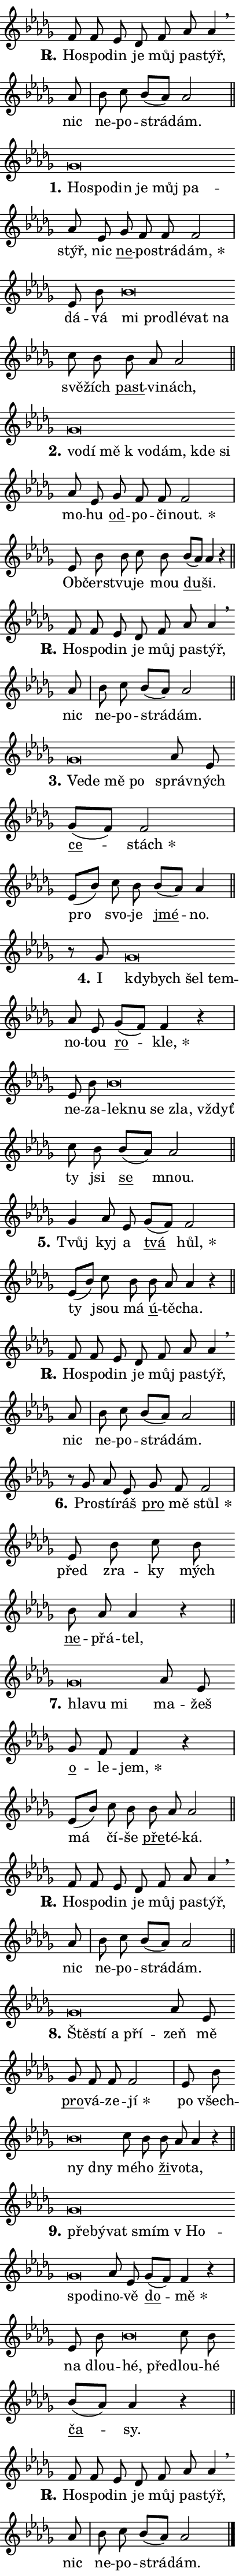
\version "2.24.0"
\header { tagline = "" }
\paper {
  indent = 0\cm
  top-margin = 0\cm
  right-margin = 0.13\cm % to fit lyric hyphens
  bottom-margin = 0\cm
  left-margin = 0\cm
  paper-width = 7\cm
  page-breaking = #ly:one-page-breaking
  system-system-spacing.basic-distance = #11
  score-system-spacing.basic-distance = #11
  ragged-last = ##f
}


%% Author: Thomas Morley
%% https://lists.gnu.org/archive/html/lilypond-user/2020-05/msg00002.html
#(define (line-position grob)
"Returns position of @var[grob} in current system:
   @code{'start}, if at first time-step
   @code{'end}, if at last time-step
   @code{'middle} otherwise
"
  (let* ((col (ly:item-get-column grob))
         (ln (ly:grob-object col 'left-neighbor))
         (rn (ly:grob-object col 'right-neighbor))
         (col-to-check-left (if (ly:grob? ln) ln col))
         (col-to-check-right (if (ly:grob? rn) rn col))
         (break-dir-left
           (and
             (ly:grob-property col-to-check-left 'non-musical #f)
             (ly:item-break-dir col-to-check-left)))
         (break-dir-right
           (and
             (ly:grob-property col-to-check-right 'non-musical #f)
             (ly:item-break-dir col-to-check-right))))
        (cond ((eqv? 1 break-dir-left) 'start)
              ((eqv? -1 break-dir-right) 'end)
              (else 'middle))))

#(define (tranparent-at-line-position vctor)
  (lambda (grob)
  "Relying on @code{line-position} select the relevant enry from @var{vctor}.
Used to determine transparency,"
    (case (line-position grob)
      ((end) (not (vector-ref vctor 0)))
      ((middle) (not (vector-ref vctor 1)))
      ((start) (not (vector-ref vctor 2))))))

noteHeadBreakVisibility =
#(define-music-function (break-visibility)(vector?)
"Makes @code{NoteHead}s transparent relying on @var{break-visibility}"
#{
  \override NoteHead.transparent =
    #(tranparent-at-line-position break-visibility)
#})

#(define delete-ledgers-for-transparent-note-heads
  (lambda (grob)
    "Reads whether a @code{NoteHead} is transparent.
If so this @code{NoteHead} is removed from @code{'note-heads} from
@var{grob}, which is supposed to be @code{LedgerLineSpanner}.
As a result ledgers are not printed for this @code{NoteHead}"
    (let* ((nhds-array (ly:grob-object grob 'note-heads))
           (nhds-list
             (if (ly:grob-array? nhds-array)
                 (ly:grob-array->list nhds-array)
                 '()))
           ;; Relies on the transparent-property being done before
           ;; Staff.LedgerLineSpanner.after-line-breaking is executed.
           ;; This is fragile ...
           (to-keep
             (remove
               (lambda (nhd)
                 (ly:grob-property nhd 'transparent #f))
               nhds-list)))
      ;; TODO find a better method to iterate over grob-arrays, similiar
      ;; to filter/remove etc for lists
      ;; For now rebuilt from scratch
      (set! (ly:grob-object grob 'note-heads)  '())
      (for-each
        (lambda (nhd)
          (ly:pointer-group-interface::add-grob grob 'note-heads nhd))
        to-keep))))

squashNotes = {
  \override NoteHead.X-extent = #'(-0.2 . 0.2)
  \override NoteHead.Y-extent = #'(-0.75 . 0)
  \override NoteHead.stencil =
    #(lambda (grob)
       (let ((pos (ly:grob-property grob 'staff-position)))
         (begin
           (if (< pos -7) (display "ERROR: Lower brevis then expected\n") (display ""))
           (if (<= pos -6) ly:text-interface::print ly:note-head::print))))
}
unSquashNotes = {
  \revert NoteHead.X-extent
  \revert NoteHead.Y-extent
  \revert NoteHead.stencil
}

hideNotes = \noteHeadBreakVisibility #begin-of-line-visible
unHideNotes = \noteHeadBreakVisibility #all-visible

% work-around for resetting accidentals
% https://lilypond.org/doc/v2.23/Documentation/notation/displaying-rhythms#unmetered-music
cadenzaMeasure = {
  \cadenzaOff
  \partial 1024 s1024
  \cadenzaOn
}

#(define-markup-command (accent layout props text) (markup?)
  "Underline accented syllable"
  (interpret-markup layout props
    #{\markup \override #'(offset . 4.3) \underline { #text }#}))

responsum = \markup \concat {
  "R" \hspace #-1.05 \path #0.1 #'((moveto 0 0.07) (lineto 0.9 0.8)) \hspace #0.05 "."
}

spaceSize = #0.6828661417322834 % exact space size for TeX Gyre Schola

\layout {
  \context {
    \Staff
    \remove "Time_signature_engraver"
    \override LedgerLineSpanner.after-line-breaking = #delete-ledgers-for-transparent-note-heads
  }
  \context {
    \Lyrics {
      \override LyricSpace.minimum-distance = \spaceSize
      \override LyricText.font-name = #"TeX Gyre Schola"
      \override LyricText.font-size = 1
      \override StanzaNumber.font-name = #"TeX Gyre Schola Bold"
      \override StanzaNumber.font-size = 1
    }
  }
  \context {
    \Score 
    \override NoteHead.text =
      #(lambda (grob) 
        (let ((pos (ly:grob-property grob 'staff-position)))
          #{\markup {
            \combine
              \halign #-0.55 \raise #(if (= pos -6) 0 0.5) \override #'(thickness . 2) \draw-line #'(3.2 . 0)
              \musicglyph "noteheads.sM1"
          }#}))
  }
}

% magnetic-lyrics.ily
%
%   written by
%     Jean Abou Samra <jean@abou-samra.fr>
%     Werner Lemberg <wl@gnu.org>
%
%   adapted by
%     Jiri Hon <jiri.hon@gmail.com>
%
% Version 2022-Apr-15

% https://www.mail-archive.com/lilypond-user@gnu.org/msg149350.html

#(define (Left_hyphen_pointer_engraver context)
   "Collect syllable-hyphen-syllable occurrences in lyrics and store
them in properties.  This engraver only looks to the left.  For
example, if the lyrics input is @code{foo -- bar}, it does the
following.

@itemize @bullet
@item
Set the @code{text} property of the @code{LyricHyphen} grob between
@q{foo} and @q{bar} to @code{foo}.

@item
Set the @code{left-hyphen} property of the @code{LyricText} grob with
text @q{foo} to the @code{LyricHyphen} grob between @q{foo} and
@q{bar}.
@end itemize

Use this auxiliary engraver in combination with the
@code{lyric-@/text::@/apply-@/magnetic-@/offset!} hook."
   (let ((hyphen #f)
         (text #f))
     (make-engraver
      (acknowledgers
       ((lyric-syllable-interface engraver grob source-engraver)
        (set! text grob)))
      (end-acknowledgers
       ((lyric-hyphen-interface engraver grob source-engraver)
        ;(when (not (grob::has-interface grob 'lyric-space-interface))
          (set! hyphen grob)));)
      ((stop-translation-timestep engraver)
       (when (and text hyphen)
         (ly:grob-set-object! text 'left-hyphen hyphen))
       (set! text #f)
       (set! hyphen #f)))))

#(define (lyric-text::apply-magnetic-offset! grob)
   "If the space between two syllables is less than the value in
property @code{LyricText@/.details@/.squash-threshold}, move the right
syllable to the left so that it gets concatenated with the left
syllable.

Use this function as a hook for
@code{LyricText@/.after-@/line-@/breaking} if the
@code{Left_@/hyphen_@/pointer_@/engraver} is active."
   (let ((hyphen (ly:grob-object grob 'left-hyphen #f)))
     (when hyphen
       (let ((left-text (ly:spanner-bound hyphen LEFT)))
         (when (grob::has-interface left-text 'lyric-syllable-interface)
           (let* ((common (ly:grob-common-refpoint grob left-text X))
                  (this-x-ext (ly:grob-extent grob common X))
                  (left-x-ext
                   (begin
                     ;; Trigger magnetism for left-text.
                     (ly:grob-property left-text 'after-line-breaking)
                     (ly:grob-extent left-text common X)))
                  ;; `delta` is the gap width between two syllables.
                  (delta (- (interval-start this-x-ext)
                            (interval-end left-x-ext)))
                  (details (ly:grob-property grob 'details))
                  (threshold (assoc-get 'squash-threshold details 0.2)))
             (when (< delta threshold)
               (let* (;; We have to manipulate the input text so that
                      ;; ligatures crossing syllable boundaries are not
                      ;; disabled.  For languages based on the Latin
                      ;; script this is essentially a beautification.
                      ;; However, for non-Western scripts it can be a
                      ;; necessity.
                      (lt (ly:grob-property left-text 'text))
                      (rt (ly:grob-property grob 'text))
                      (is-space (grob::has-interface hyphen 'lyric-space-interface))
                      (space (if is-space " " ""))
                      (extra-delta (if is-space spaceSize 0))
                      ;; Append new syllable.
                      (ltrt-space (if (and (string? lt) (string? rt))
                                (string-append lt space rt)
                                (make-concat-markup (list lt space rt))))
                      ;; Right-align `ltrt` to the right side.
                      (ltrt-space-markup (grob-interpret-markup
                               grob
                               (make-translate-markup
                                (cons (interval-length this-x-ext) 0)
                                (make-right-align-markup ltrt-space)))))
                 (begin
                   ;; Don't print `left-text`.
                   (ly:grob-set-property! left-text 'stencil #f)
                   ;; Set text and stencil (which holds all collected
                   ;; syllables so far) and shift it to the left.
                   (ly:grob-set-property! grob 'text ltrt-space)
                   (ly:grob-set-property! grob 'stencil ltrt-space-markup)
                   (ly:grob-translate-axis! grob (- (- delta extra-delta)) X))))))))))


#(define (lyric-hyphen::displace-bounds-first grob)
   ;; Make very sure this callback isn't triggered too early.
   (let ((left (ly:spanner-bound grob LEFT))
         (right (ly:spanner-bound grob RIGHT)))
     (ly:grob-property left 'after-line-breaking)
     (ly:grob-property right 'after-line-breaking)
     (ly:lyric-hyphen::print grob)))

squashThreshold = #0.4

\layout {
  \context {
    \Lyrics
    \consists #Left_hyphen_pointer_engraver
    \override LyricText.after-line-breaking =
      #lyric-text::apply-magnetic-offset!
    \override LyricHyphen.stencil = #lyric-hyphen::displace-bounds-first
    \override LyricText.details.squash-threshold = \squashThreshold
    \override LyricHyphen.minimum-distance = 0
    \override LyricHyphen.minimum-length = \squashThreshold
  }
}

squashText = \override LyricText.details.squash-threshold = 9999
unSquashText = \override LyricText.details.squash-threshold = \squashThreshold

leftText = \override LyricText.self-alignment-X = #LEFT
unLeftText = \revert LyricText.self-alignment-X

starOffset = #(lambda (grob) 
                (let ((x_offset (ly:self-alignment-interface::aligned-on-x-parent grob)))
                  (if (= x_offset 0) 0 (+ x_offset 1.2))))

star = #(define-music-function (syllable)(string?)
"Append star separator at the end of a syllable"
#{
  \once \override LyricText.X-offset = #starOffset
  \lyricmode { \markup {
    #syllable
    \override #'((font-name . "TeX Gyre Schola Bold")) \hspace #0.2 \lower #0.65 \larger "*"
  } }
#})

starAccent = #(define-music-function (syllable)(string?)
"Append star separator at the end of a syllable and make accent"
#{
  \once \override LyricText.X-offset = #starOffset
  \lyricmode { \markup {
    \accent #syllable
    \override #'((font-name . "TeX Gyre Schola Bold")) \hspace #0.2 \lower #0.65 \larger "*"
  } }
#})

breath = #(define-music-function (syllable)(string?)
"Append breathing indicator at the end of a syllable"
#{
  \lyricmode { \markup { #syllable "+" } }
#})

optionalBreath = #(define-music-function (syllable)(string?)
"Append optional breathing indicator at the end of a syllable"
#{
  \lyricmode { \markup { #syllable "(+)" } }
#})


\score {
    <<
        \new Voice = "melody" { \cadenzaOn \key des \major \relative { f'8 f es des f as as4 \breathe \bar "" as8 \cadenzaMeasure \bar "|" bes c bes[( as)] as2 \cadenzaMeasure \bar "||" \break } }
        \new Lyrics \lyricsto "melody" { \lyricmode { \set stanza = \responsum
Ho -- spo -- din je můj pa -- stýř, nic ne -- po -- strá -- dám. } }
    >>
    \layout {}
}

\score {
    <<
        \new Voice = "melody" { \cadenzaOn \key des \major \relative { \squashNotes ges'\breve*1/16 \hideNotes \breve*1/16 \bar "" \breve*1/16 \bar "" \breve*1/16 \bar "" \breve*1/16 \breve*1/16 \bar "" \unHideNotes \unSquashNotes as8 es \bar "" ges f f f2 \cadenzaMeasure \bar "|" es8 bes' \bar "" \squashNotes bes\breve*1/16 \hideNotes \breve*1/16 \bar "" \breve*1/16 \bar "" \breve*1/16 \breve*1/16 \bar "" \unHideNotes \unSquashNotes c8 bes \bar "" bes as as2 \cadenzaMeasure \bar "||" \break } }
        \new Lyrics \lyricsto "melody" { \lyricmode { \set stanza = "1."
\leftText Ho -- \squashText spo -- din je můj pa -- \unLeftText \unSquashText stýř, nic \markup \accent ne -- po -- strá -- \star dám, dá -- vá \leftText mi \squashText pro -- dlé -- vat na \unLeftText \unSquashText svě -- žích \markup \accent past -- vi -- nách, } }
    >>
    \layout {}
}

\score {
    <<
        \new Voice = "melody" { \cadenzaOn \key des \major \relative { \squashNotes ges'\breve*1/16 \hideNotes \breve*1/16 \bar "" \breve*1/16 \bar "" \breve*1/16 \bar "" \breve*1/16 \bar "" \breve*1/16 \breve*1/16 \bar "" \unHideNotes \unSquashNotes as8 es \bar "" ges f f f2 \cadenzaMeasure \bar "|" es8 bes' \bar "" bes c8 bes \bar "" bes[( as)] as4 r \cadenzaMeasure \bar "||" \break } }
        \new Lyrics \lyricsto "melody" { \lyricmode { \set stanza = "2."
\leftText vo -- \squashText dí mě "k vo" -- dám, kde si \unLeftText \unSquashText mo -- hu \markup \accent od -- po -- či -- \star nout. Ob -- čerst -- vu -- je mou \markup \accent du -- ši. } }
    >>
    \layout {}
}

\score {
    <<
        \new Voice = "melody" { \cadenzaOn \key des \major \relative { f'8 f es des f as as4 \breathe \bar "" as8 \cadenzaMeasure \bar "|" bes c bes[( as)] as2 \cadenzaMeasure \bar "||" \break } }
        \new Lyrics \lyricsto "melody" { \lyricmode { \set stanza = \responsum
Ho -- spo -- din je můj pa -- stýř, nic ne -- po -- strá -- dám. } }
    >>
    \layout {}
}

\score {
    <<
        \new Voice = "melody" { \cadenzaOn \key des \major \relative { \squashNotes ges'\breve*1/16 \hideNotes \breve*1/16 \bar "" \breve*1/16 \breve*1/16 \bar "" \unHideNotes \unSquashNotes as8 es \bar "" ges[( f)] f2 \cadenzaMeasure \bar "|" es8[( bes'8)] c8 bes \bar "" bes[( as)] as4 \cadenzaMeasure \bar "||" \break } }
        \new Lyrics \lyricsto "melody" { \lyricmode { \set stanza = "3."
\leftText Ve -- \squashText de mě po \unLeftText \unSquashText správ -- ných \markup \accent ce -- \star stách pro svo -- je \markup \accent jmé -- no. } }
    >>
    \layout {}
}

\score {
    <<
        \new Voice = "melody" { \cadenzaOn \key des \major \relative { r8 ges'8 \squashNotes ges\breve*1/16 \hideNotes \breve*1/16 \bar "" \breve*1/16 \breve*1/16 \bar "" \unHideNotes \unSquashNotes as8 es \bar "" ges[( f)] f4 r \cadenzaMeasure \bar "|" es8 bes' \bar "" \squashNotes bes\breve*1/16 \hideNotes \breve*1/16 \bar "" \breve*1/16 \bar "" \breve*1/16 \breve*1/16 \bar "" \unHideNotes \unSquashNotes c8 bes \bar "" bes[( as)] as2 \cadenzaMeasure \bar "||" \break } }
        \new Lyrics \lyricsto "melody" { \lyricmode { \set stanza = "4."
I \leftText kdy -- \squashText bych šel tem -- \unLeftText \unSquashText no -- tou \markup \accent ro -- \star kle, ne -- za -- \leftText lek -- \squashText nu se zla, vždyť \unLeftText \unSquashText ty jsi \markup \accent se mnou. } }
    >>
    \layout {}
}

\score {
    <<
        \new Voice = "melody" { \cadenzaOn \key des \major \relative { ges'4 as8 es \bar "" ges[( f)] f2 \cadenzaMeasure \bar "|" es8[( bes'8)] c8 bes \bar "" bes as as4 r \cadenzaMeasure \bar "||" \break } }
        \new Lyrics \lyricsto "melody" { \lyricmode { \set stanza = "5."
Tvůj kyj a \markup \accent tvá \star hůl, ty jsou má \markup \accent ú -- tě -- cha. } }
    >>
    \layout {}
}

\score {
    <<
        \new Voice = "melody" { \cadenzaOn \key des \major \relative { f'8 f es des f as as4 \breathe \bar "" as8 \cadenzaMeasure \bar "|" bes c bes[( as)] as2 \cadenzaMeasure \bar "||" \break } }
        \new Lyrics \lyricsto "melody" { \lyricmode { \set stanza = \responsum
Ho -- spo -- din je můj pa -- stýř, nic ne -- po -- strá -- dám. } }
    >>
    \layout {}
}

\score {
    <<
        \new Voice = "melody" { \cadenzaOn \key des \major \relative { r8 ges' as8 es \bar "" ges f f2 \cadenzaMeasure \bar "|" es8 bes'8 c8 bes \bar "" bes as as4 r \cadenzaMeasure \bar "||" \break } }
        \new Lyrics \lyricsto "melody" { \lyricmode { \set stanza = "6."
Pro -- stí -- ráš \markup \accent pro mě \star stůl před zra -- ky mých \markup \accent ne -- přá -- tel, } }
    >>
    \layout {}
}

\score {
    <<
        \new Voice = "melody" { \cadenzaOn \key des \major \relative { \squashNotes ges'\breve*1/16 \hideNotes \breve*1/16 \breve*1/16 \bar "" \unHideNotes \unSquashNotes as8 es \bar "" ges f f4 r \cadenzaMeasure \bar "|" es8[( bes'8)] c8 bes \bar "" bes as as2 \cadenzaMeasure \bar "||" \break } }
        \new Lyrics \lyricsto "melody" { \lyricmode { \set stanza = "7."
\leftText hla -- \squashText vu mi \unLeftText \unSquashText ma -- žeš \markup \accent o -- le -- \star jem, má čí -- še \markup \accent pře -- té -- ká. } }
    >>
    \layout {}
}

\score {
    <<
        \new Voice = "melody" { \cadenzaOn \key des \major \relative { f'8 f es des f as as4 \breathe \bar "" as8 \cadenzaMeasure \bar "|" bes c bes[( as)] as2 \cadenzaMeasure \bar "||" \break } }
        \new Lyrics \lyricsto "melody" { \lyricmode { \set stanza = \responsum
Ho -- spo -- din je můj pa -- stýř, nic ne -- po -- strá -- dám. } }
    >>
    \layout {}
}

\score {
    <<
        \new Voice = "melody" { \cadenzaOn \key des \major \relative { \squashNotes ges'\breve*1/16 \hideNotes \breve*1/16 \bar "" \breve*1/16 \breve*1/16 \bar "" \unHideNotes \unSquashNotes as8 es \bar "" ges f f f2 \cadenzaMeasure \bar "|" es8 bes' \bar "" \squashNotes bes\breve*1/16 \hideNotes \breve*1/16 \bar "" \unHideNotes \unSquashNotes c8 bes \bar "" bes as as4 r \cadenzaMeasure \bar "||" \break } }
        \new Lyrics \lyricsto "melody" { \lyricmode { \set stanza = "8."
\leftText Ště -- \squashText stí a pří -- \unLeftText \unSquashText zeň mě \markup \accent pro -- vá -- ze -- \star jí po všech -- \leftText ny \squashText dny \unLeftText \unSquashText mé -- ho \markup \accent ži -- vo -- ta, } }
    >>
    \layout {}
}

\score {
    <<
        \new Voice = "melody" { \cadenzaOn \key des \major \relative { \squashNotes ges'\breve*1/16 \hideNotes \breve*1/16 \bar "" \breve*1/16 \bar "" \breve*1/16 \bar "" \breve*1/16 \bar "" \breve*1/16 \breve*1/16 \bar "" \unHideNotes \unSquashNotes as8 es \bar "" ges[( f)] f4 r \cadenzaMeasure \bar "|" es8 bes' \bar "" \squashNotes bes\breve*1/16 \hideNotes \breve*1/16 \bar "" \unHideNotes \unSquashNotes c8 bes \bar "" bes[( as)] as4 r \cadenzaMeasure \bar "||" \break } }
        \new Lyrics \lyricsto "melody" { \lyricmode { \set stanza = "9."
\leftText pře -- \squashText bý -- vat smím "v Ho" -- spo -- di -- \unLeftText \unSquashText no -- vě \markup \accent do -- \star mě na dlou -- \leftText hé, \squashText pře -- \unLeftText \unSquashText dlou -- hé \markup \accent ča -- sy. } }
    >>
    \layout {}
}

\score {
    <<
        \new Voice = "melody" { \cadenzaOn \key des \major \relative { f'8 f es des f as as4 \breathe \bar "" as8 \cadenzaMeasure \bar "|" bes c bes[( as)] as2 \cadenzaMeasure \bar "||" \break } \bar "|." }
        \new Lyrics \lyricsto "melody" { \lyricmode { \set stanza = \responsum
Ho -- spo -- din je můj pa -- stýř, nic ne -- po -- strá -- dám. } }
    >>
    \layout {}
}
